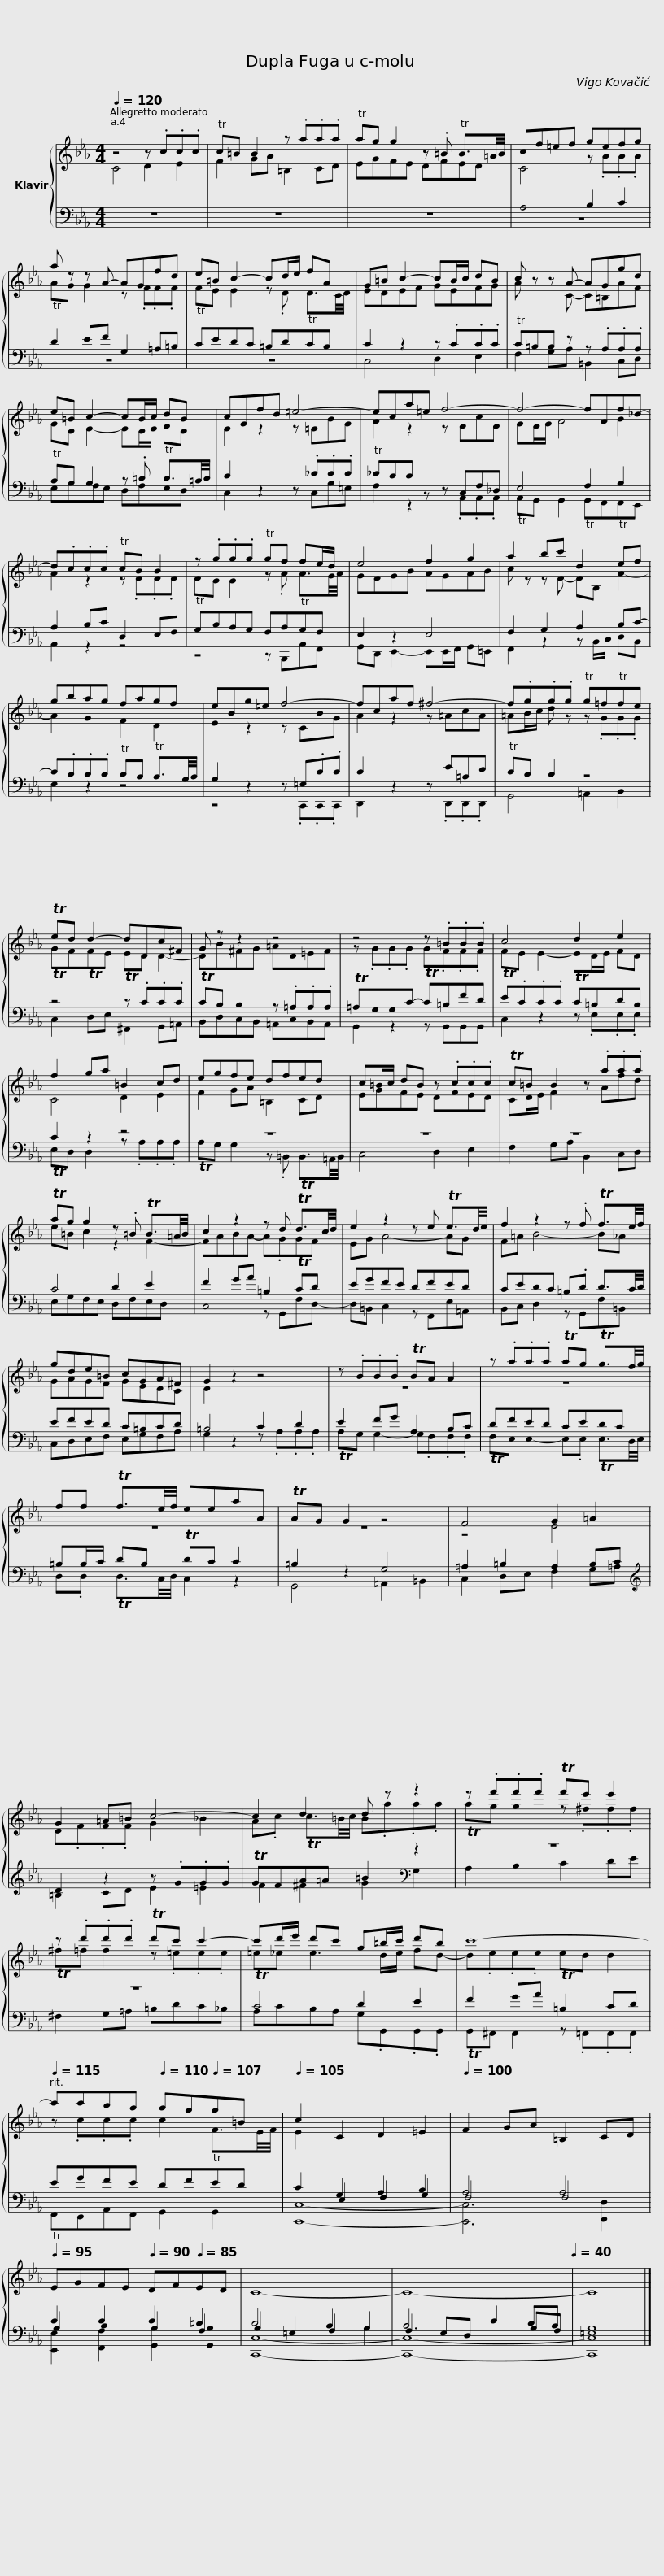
X:1
%%score { ( 1 2 ) | ( 3 4 ) }
L:1/8
Q:1/4=120
M:4/4
I:linebreak $
K:Eb
V:1 treble
V:2 treble
V:3 bass
V:4 bass
V:1
 z4 z .c.c.c | Tc=B B2 z .a.a.a | Tag g2 z .=B TB3/2=A/4B/4 | cf=ef gefg |$ a z z A- AGfd | %5
 e=B c2- cd/e/ fA | G=B c2- cB/c/ dB |$ c z z A- AGgd | e=B c2- cB/c/ dB | cGfd =e4- |$ %10
 eca=e f4- | f4- fAf_d- | d.c.c.c TcB B2 | z .g.g.g Tgf fe/d/ |$ e4 f2 g2 | %15
 a2 bc' d2 ef | gbag fagf | eBg=e f4- |$ fcaf ^f4- | f.g.g.g Tg=fTfe | %20
 Ted d2- dDc^F | G z z2 z4 |$ z4 z .=B.B.B | c4 d2 e2 | f2 ga =B2 cd | %25
 egfe dfed |$ c=B/c/ dB z .c.c.c | Tc=B B2 z .a.a.a | Tag g2 z .=B TB3/2=A/4B/4 | c2 z2 z d Td3/2c/4d/4 |$ %30
 e2 z2 z e Te3/2d/4e/4 | f2 z2 z .f Tf3/2e/4f/4 | gde=B cGA^F |$ G2 z2 z4 | z .B.B.B TBA A2 | %35
 z .a.a.a Tag Tg3/2f/4g/4 | ff Tf3/2e/4f/4 eeaA |$ TAG G2 z4 | F4 G2 =A2 | G2 =A=B c4- | %40
 c2 d2 d z z2 |$ z .f'.f'.f' Tf'e' e'2 | z .d'.d'.d' Td'c' c'2- | c'd'/e'/ d'c' g=b/c'/ d'b |$ c'8- | %45
[Q:1/4=115] c'c'ba[Q:1/4=110] ag[Q:1/4=107]g=B |[Q:1/4=105] c2 C2 D2 =E2 |[Q:1/4=100] F2 GA =B,2 CD |$[Q:1/4=95] EGFE[Q:1/4=90] DF[Q:1/4=85]ED |[Q:1/4=80] C8-[Q:1/4=75] | %50
 C8-[Q:1/4=70][Q:1/4=60][Q:1/4=50][Q:1/4=40] | C8 |] %52
V:2
 C4 D2 E2 | F2 GA =B,2 CD | EGFE DFED | C4 z .A.A.A |$ TAG G2 z .F.F.F | %5
 TFE E2 z .D TD3/2C/4D/4 | EDEF GEFG |$ A z z C- C=B,AF | GD E2- ED/E/ FD | E2 z2 z =EBG |$ %10
 A2 z2 z FcF | GF/G/ A4 B2 | A2 z2 z .F.F.F | TFE E2 z .A TA3/2G/4A/4 |$ GFGB AGAB | %15
 c z z F- FB, A2- | A2 G2 F2 D2 | E2 z2 z CBG |$ A2 z2 z =AcA | =AB/c/ d z z .G.G.G | %20
 TGFTFE TED D2- | DB^FG =AD=EF |$ z .G.G.G TG.F.F.F | TFE E2- ED/E/ FD | C4 D2 E2 | %25
 F2 GA =B,2 CD |$ EGFE DFED | CD/E/ F2 z Afd | e=B c2 z2 F2- | FABA- A.GTGF |$ %30
 EG A4- AG | F=A B4- B_A | GAGF GEDC |$ D2 z2 z4 | z8 | %35
 z8 | z8 |$ z8 | z4 E4 | D.F.F.F G2 _B2 | %40
 A.c Tc3/2=B/4c/4 B.a.a.a |$ Tag g2 z .^f.f.f | T^f=f f2 z .=e.e.e | T=e_e e3 d/e/ fd- |$ d.e.e.e Ted d2 | %45
 z .c.c.c c2 TF3/2E/4F/4 | E2[I:staff +1] G,2 A,2 B,2 | A,4 A,4 |$ C2 C2 C2 =B,2 | B,4 A,2 G,2 | %50
 F,2 E,D, C2 B,A, | G,8 |] %52
V:3
 z8 | z8 | z8 | A,4 B,2 C2 |$ D2 EF G,2 =A,=B, | %5
 CEDC =B,DCB, | C2 z2 z .C.C.C |$ TC=B,B, z z .A,.A,.A, | TA,G, G,2 z .=B, TB,3/2=A,/4B,/4 | C2 z2 z ._D.D.D |$ %10
 T_DCC z z C,F,_D, | E,4 F,2 G,2 | A,2 B,C D,2 E,F, | G,B,A,G, F,A,G,F, |$ E,2 z2 E,4 | %15
 F,2 G,2 A,2 B,C- | C.B,.B,.B, TB,A, TA,3/2G,/4A,/4 | G,2 z2 z =E,.C.C |$ C2 z2 z E=A,D | TCB, B,2 z4 | %20
 z4 z .C.C.C | TCB, B,2 z .=A,.A,.A, |$ T=A,G,G,C- C=B,FD | E.C.C.C TC=B,DB, | C2 z2 z4 | %25
 z8 |$ z8 | z8 | C4 D2 E2 | F2 GA =B,2 CD |$ %30
 EGFE DFED | CEDC =B,.D D3/2C/4D/4 | EFED C=B,CD |$ =B,4 C2 D2 | E2 FG A,2 B,C | %35
 DFED CEDC | =B,B,/C/ DB, TDC C2 |$ =B,2 z2 G,4 | =A,2 =B,2 A,2 B,C |[K:treble] D2 z2 z .G.G.G | %40
 TGFA=A =B2[K:bass] z2 |$ z8 | z8 | C4 D2 E2 |$ F2 GA =B,2 CD | %45
 EGFE DFED | C2 E,2 F,2 G,2 | F,4 F,4 |$ G,2 A,2 G,2 F,2 | G,2 =E,2 F,2 G,2 | %50
 A,6 G,F, | =E,8 |] %52
V:4
 z8 | z8 | z8 | z8 |$ z8 | %5
 z8 | C,4 D,2 E,2 |$ F,2 G,A, =B,,2 C,D, | E,G,F,E, D,F,E,D, | C,2 z2 z C,G,=E, |$ %10
 F,2 z2 z .A,,.A,,.A,, | TA,,G,, G,,2 TG,,F,,TF,,E,, | A,,2 z2 z4 | z4 z B,,,A,,F,, |$ G,,D,, E,,2- E,,E,,/F,,/ G,,=E,, | %15
 F,,2 z2 z B,,/C,/ D,B,, | E,2 z2 z4 | z4 z .C,,.C,,.C,, |$ D,,2 z2 z .D,,.D,,.D,, | G,,4 =A,,2 B,,2 | %20
 C,2 D,E, ^F,,2 G,,=A,, | B,,D,C,B,, =A,,C,B,,A,, |$ G,,2 z2 z G,,G,,G,, | C,2 z2 z .E,.E,.E, | TE,D, D,2 z .A,.A,.A, | %25
 TA,G, G,2 z .=B,, TB,,3/2=A,,/4B,,/4 |$ C,4 D,2 E,2 | F,2 G,A, B,,2 C,D, | E,G,F,E, D,F,E,D, | C,4 z G,,F,D,- |$ %30
 D,=B,, C,2 z F,,E,=A,, | B,,C, D,2 z G,,F,=B,, | C,D,E,F, E,G,F,A, |$ G,2 z2 z .A,.A,.A, | TA,G, G,2- G,.F,.F,.F, | %35
 TF,E, E,2- E,.E, TE,3/2D,/4E,/4 | D,.D, TD,3/2C,/4D,/4 C,2 z2 |$ G,,4 =A,,2 =B,,2 | C,2 D,E, F,2 G,=A, |[K:treble] =B,2 CD E2 =E2 | %40
 F2 ^F2 G2[K:bass] G,2 |$ A,2 B,2 C2 DE | ^F,2 G,=A, =B,DC_B, | A,CB,A, G,.G,,.G,,.G,, |$ TG,,^F,, F,,2 z .=F,,.F,,.F,, | %45
 TF,,E,,A,,F,, G,,2 G,,2 | [C,,C,]8- | [C,,C,]6 [D,,D,]2 |$ [E,,E,]2 [F,,F,]2 [G,,G,]2 [G,,G,]2 | [C,,C,]8- | %50
 [C,,C,]8- | [C,,C,]8 |] %52
